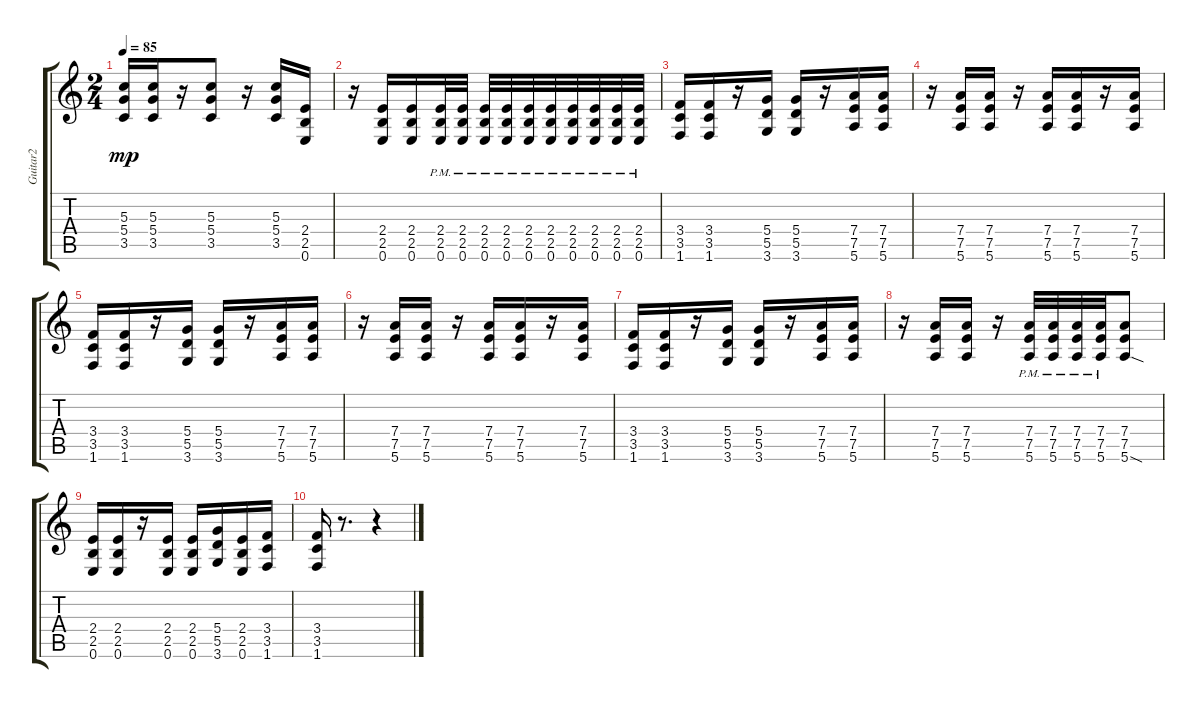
\track ("Guitar2" "Guitar2") {instrument distortionguitar}
\staff {score tabs}
\tuning (E4 B3 G3 D3 A2 E2) {hide}
\ts (2 4)
\tempo 85
\clef g2
\ks c
(5.3 5.4 3.5).16{dy mp} (5.3 5.4 3.5).16 r.16 (5.3 5.4 3.5).8 r.16 (5.3 5.4 3.5).16 (2.4 2.5 0.6).16 |
r.16 (2.4 2.5 0.6).16 (2.4 2.5 0.6).16 (2.4{pm} 2.5{pm} 0.6{pm}).32 (2.4{pm} 2.5{pm} 0.6{pm}).32 (2.4{pm} 2.5{pm} 0.6{pm}).32 (2.4{pm} 2.5{pm} 0.6{pm}).32 (2.4{pm} 2.5{pm} 0.6{pm}).32 (2.4{pm} 2.5{pm} 0.6{pm}).32 (2.4{pm} 2.5{pm} 0.6{pm}).32 (2.4{pm} 2.5{pm} 0.6{pm}).32 (2.4{pm} 2.5{pm} 0.6{pm}).32 (2.4{pm} 2.5{pm} 0.6{pm}).32 |
(3.4 3.5 1.6).16 (3.4 3.5 1.6).16 r.16 (5.4 5.5 3.6).16 (5.4 5.5 3.6).16 r.16 (7.4 7.5 5.6).16 (7.4 7.5 5.6).16 |
r.16 (7.4 7.5 5.6).16 (7.4 7.5 5.6).16 r.16 (7.4 7.5 5.6).16 (7.4 7.5 5.6).16 r.16 (7.4 7.5 5.6).16 |
(3.4 3.5 1.6).16 (3.4 3.5 1.6).16 r.16 (5.4 5.5 3.6).16 (5.4 5.5 3.6).16 r.16 (7.4 7.5 5.6).16 (7.4 7.5 5.6).16 |
r.16 (7.4 7.5 5.6).16 (7.4 7.5 5.6).16 r.16 (7.4 7.5 5.6).16 (7.4 7.5 5.6).16 r.16 (7.4 7.5 5.6).16 |
(3.4 3.5 1.6).16 (3.4 3.5 1.6).16 r.16 (5.4 5.5 3.6).16 (5.4 5.5 3.6).16 r.16 (7.4 7.5 5.6).16 (7.4 7.5 5.6).16 |
r.16 (7.4 7.5 5.6).16 (7.4 7.5 5.6).16 r.16 (7.4{pm} 7.5{pm} 5.6{pm}).32 (7.4{pm} 7.5{pm} 5.6{pm}).32 (7.4{pm} 7.5{pm} 5.6{pm}).32 (7.4{pm} 7.5{pm} 5.6{pm}).32 (7.4 7.5 5.6{sod}).8 |
(2.4 2.5 0.6).16 (2.4 2.5 0.6).16 r.16 (2.4 2.5 0.6).16 (2.4 2.5 0.6).16 (5.4 5.5 3.6).16 (2.4 2.5 0.6).16 (3.4 3.5 1.6).16 |
(3.4 3.5 1.6).16 r.8{d} r.4
